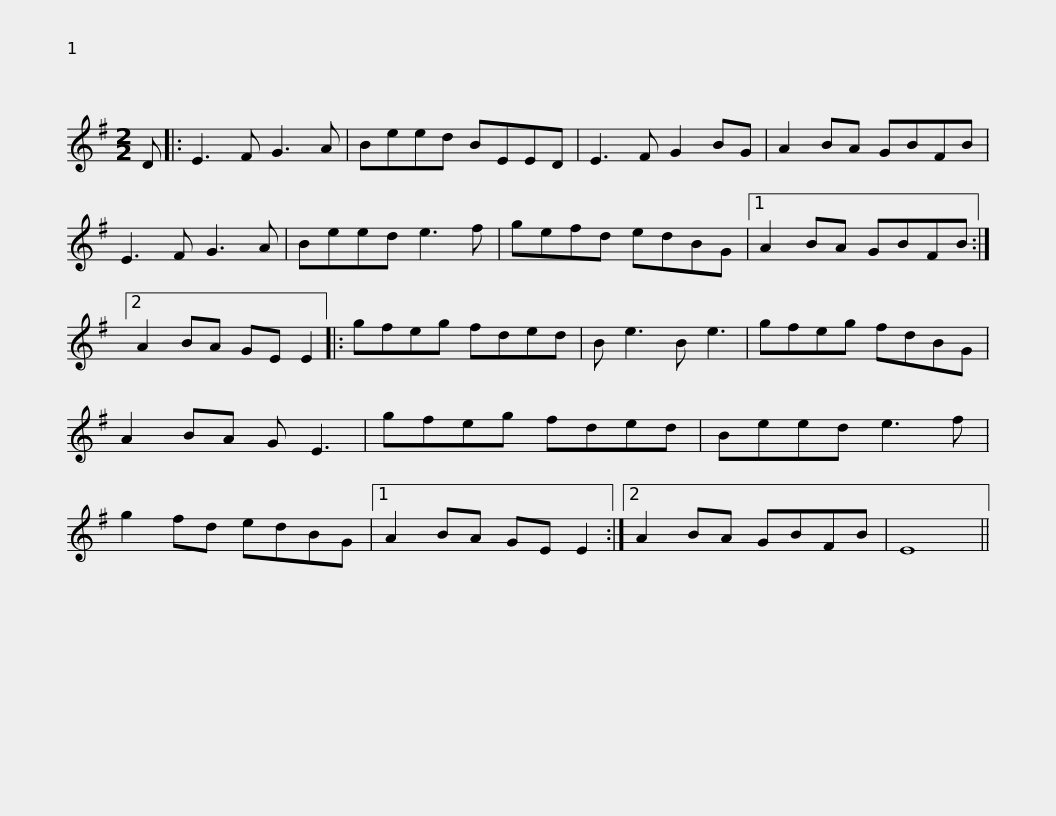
X:1
L:1/8
M:2/2
I:linebreak $
K:Emin
V:1 treble
V:1
 D |: E3 F G3 A | Beed BEED | E3 F G2 BG | A2 BA GBFB | %5
 E3 F G3 A | Beed e3 f |$ gefd edBG |1 A2 BA GBFB :|2 A2 BA GE E2 |: %10
 gfeg fded | B e3 B e3 | gfeg fdBG |$ A2 BA G E3 | gfeg fded | %15
 Beed e3 f | g2 fd edBG |1 A2 BA GE E2 :|2 A2 BA GBFB | E8 || %20
